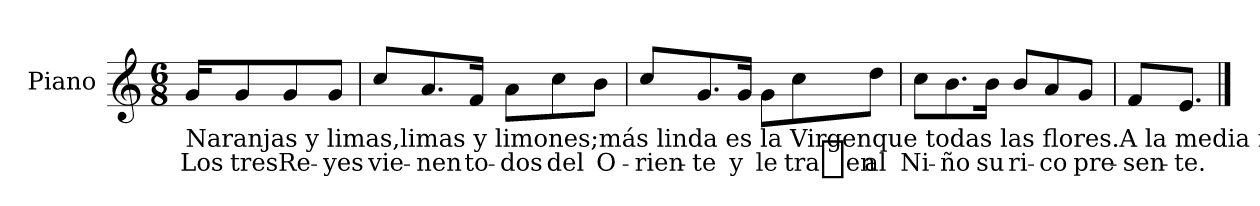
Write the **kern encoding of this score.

**kern	**text
*part1	*part1
*staff1	*staff1
*I"Piano	*
*I'Pno	*
*clefG2	*
*k[]	*
*M6/8	*
=	=
!LO:TX:b:t=Naranjas y limas,limas y limones;más linda es la Virgenque todas las flores.A la media nocheun rayo de luzy una hermosa estrellaalumbró a Jesús.Los Tres Reyes vienentodos del Oriente,y le traen al niñoun rico presente.	!
16g/KL	Los
*MM105	*
8g/	tres
8g/	Re-
8g/J	-yes
=1	=1
8cc/L	vie-
8.a/	-nen
16f/Jk	to-
8a\L	-dos
8cc\	del
8b\J	O-
=2	=2
8cc/L	-rien-
8.g/	-te
16g/Jk	y
8g\L	le
8cc\	tra_en
8dd\J	al
=3	=3
8cc\L	Ni-
8.b\	-ño
16b\Jk	su
8b/L	ri-
8a/	-co
8g/J	pre-
=4	=4
8f/L	-sen-
8.e/J	-te.
==	==
*-	*-
